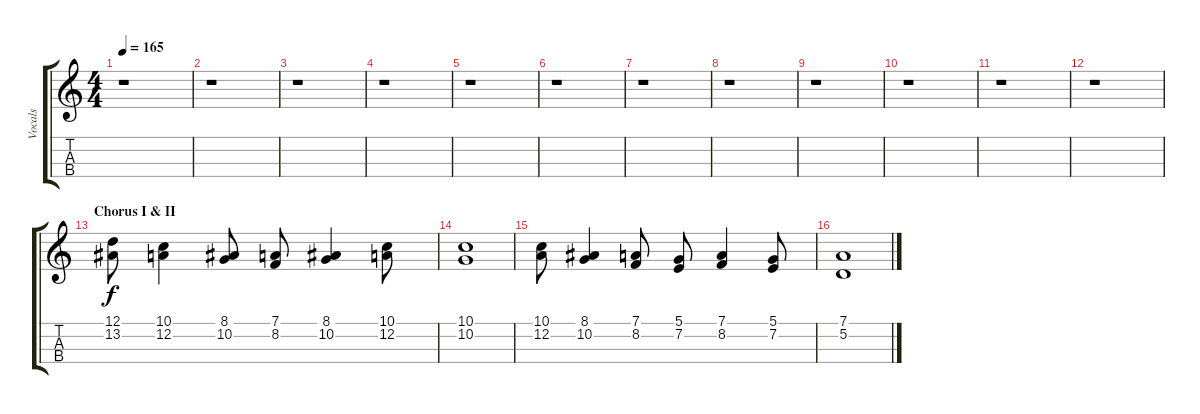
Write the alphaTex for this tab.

\track ("Vocals" "Vocals") {instrument lead6voice}
\staff {score tabs}
\tuning (D4 A3 F3 C3) {hide}
\ts (4 4)
\tempo 165
\clef g2
\ks c
r.1{dy f} |
r.1 |
r.1 |
r.1 |
r.1 |
r.1 |
r.1 |
r.1 |
r.1 |
r.1 |
r.1 |
r.1 |
\section ("" "Chorus I & II")
(12.1 13.2).8 (10.1 12.2).4 (8.1 10.2).8 (7.1 8.2).8 (8.1 10.2).4 (10.1 12.2).8 |
(10.1 10.2).1 |
(10.1 12.2).8 (8.1 10.2).4 (7.1 8.2).8 (5.1 7.2).8 (7.1 8.2).4 (5.1 7.2).8 |
(7.1 5.2).1
